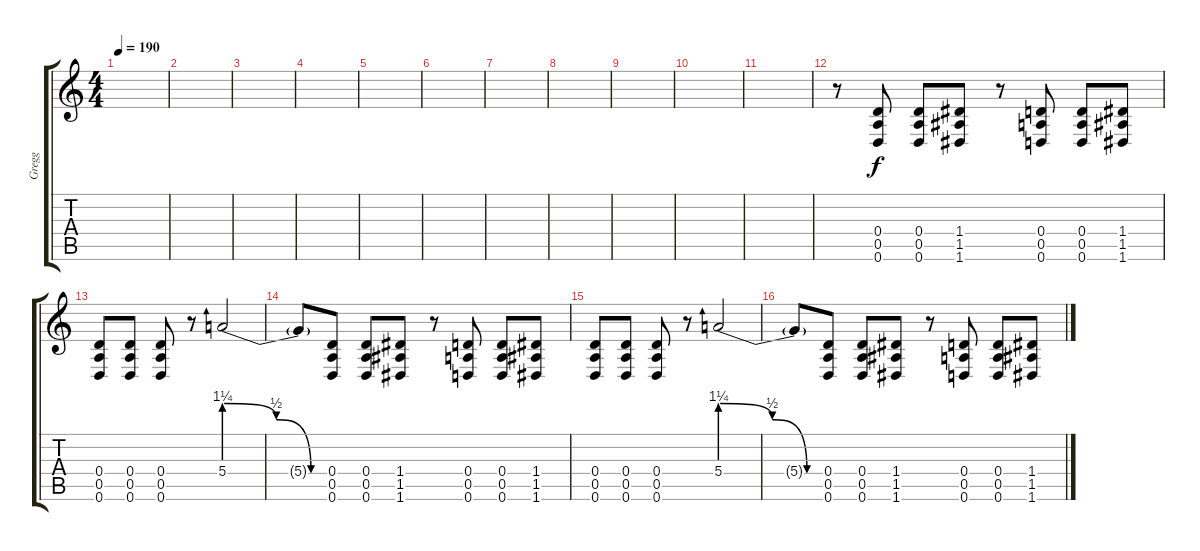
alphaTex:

\track ("Gregg" "Gregg") {instrument overdrivenguitar}
\staff {score tabs}
\tuning (E4 B3 G3 D3 A2 D2) {hide}
\ts (4 4)
\tempo 190
\clef g2
\ks c
|
|
|
|
|
|
|
|
|
|
|
r.8 (0.4 0.5 0.6).8 (0.4 0.5 0.6).8 (1.4 1.5 1.6).8 r.8 (0.4 0.5 0.6).8 (0.4 0.5 0.6).8 (1.4 1.5 1.6).8 |
(0.4 0.5 0.6).8 (0.4 0.5 0.6).8 (0.4 0.5 0.6).8 r.8 5.4{be (custom 0 5 30 2 50 0 60 0)}.2 |
5.4{t}.8 (0.4 0.5 0.6).8 (0.4 0.5 0.6).8 (1.4 1.5 1.6).8 r.8 (0.4 0.5 0.6).8 (0.4 0.5 0.6).8 (1.4 1.5 1.6).8 |
(0.4 0.5 0.6).8 (0.4 0.5 0.6).8 (0.4 0.5 0.6).8 r.8 5.4{be (custom 0 5 30 2 50 0 60 0)}.2 |
5.4{t}.8 (0.4 0.5 0.6).8 (0.4 0.5 0.6).8 (1.4 1.5 1.6).8 r.8 (0.4 0.5 0.6).8 (0.4 0.5 0.6).8 (1.4 1.5 1.6).8
